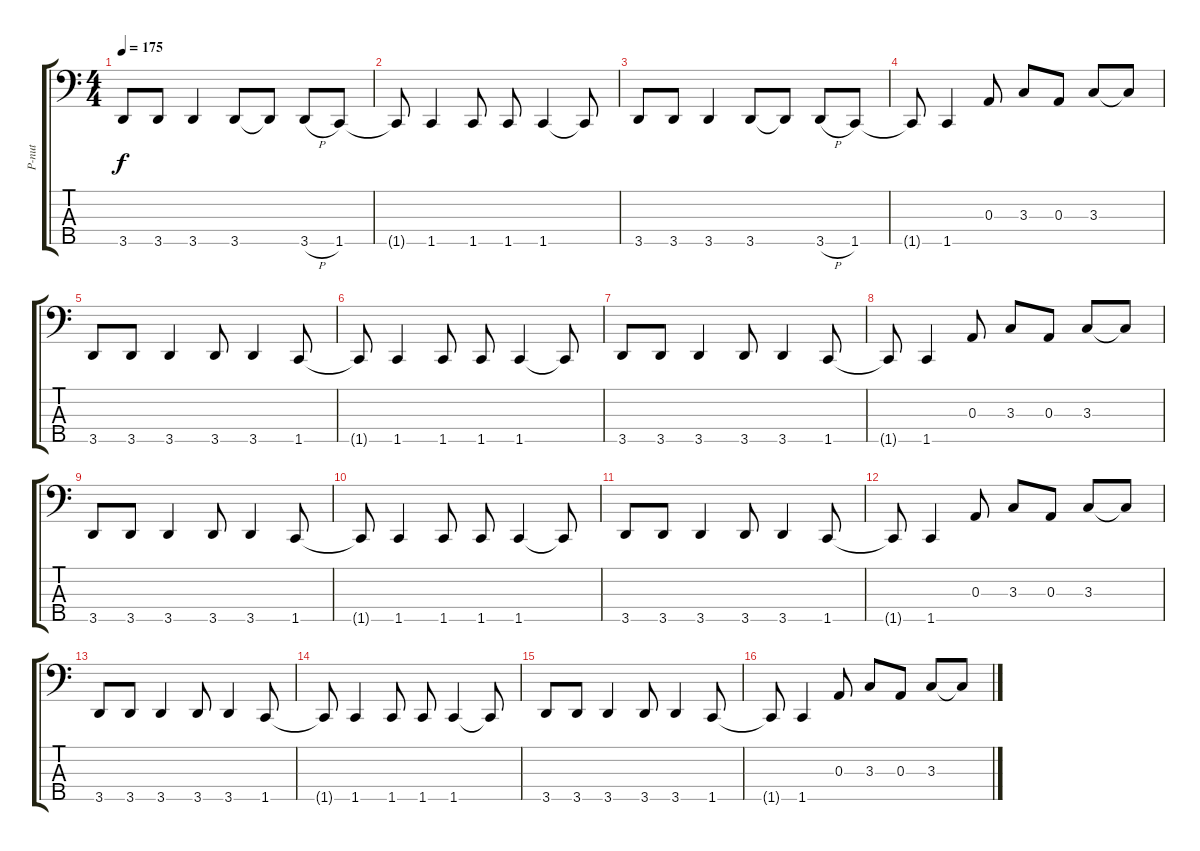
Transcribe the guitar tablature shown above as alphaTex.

\track ("P-nut" "P-nut") {instrument slapbass1}
\staff {score tabs}
\tuning (G2 D2 A1 E1 B0) {hide}
\ts (4 4)
\tempo 175
\clef f4
\ks c
3.5.8{dy f} 3.5.8 3.5.4 3.5.8 3.5{t}.8 3.5{h}.8 1.5.8 |
1.5{t}.8 1.5.4 1.5.8 1.5.8 1.5.4 1.5{t}.8 |
3.5.8 3.5.8 3.5.4 3.5.8 3.5{t}.8 3.5{h}.8 1.5.8 |
1.5{t}.8 1.5.4 0.3.8 3.3.8 0.3.8 3.3.8 3.3{t}.8 |
3.5.8 3.5.8 3.5.4 3.5.8 3.5.4 1.5.8 |
1.5{t}.8 1.5.4 1.5.8 1.5.8 1.5.4 1.5{t}.8 |
3.5.8 3.5.8 3.5.4 3.5.8 3.5.4 1.5.8 |
1.5{t}.8 1.5.4 0.3.8 3.3.8 0.3.8 3.3.8 3.3{t}.8 |
3.5.8 3.5.8 3.5.4 3.5.8 3.5.4 1.5.8 |
1.5{t}.8 1.5.4 1.5.8 1.5.8 1.5.4 1.5{t}.8 |
3.5.8 3.5.8 3.5.4 3.5.8 3.5.4 1.5.8 |
1.5{t}.8 1.5.4 0.3.8 3.3.8 0.3.8 3.3.8 3.3{t}.8 |
3.5.8 3.5.8 3.5.4 3.5.8 3.5.4 1.5.8 |
1.5{t}.8 1.5.4 1.5.8 1.5.8 1.5.4 1.5{t}.8 |
3.5.8 3.5.8 3.5.4 3.5.8 3.5.4 1.5.8 |
1.5{t}.8 1.5.4 0.3.8 3.3.8 0.3.8 3.3.8 3.3{t}.8
